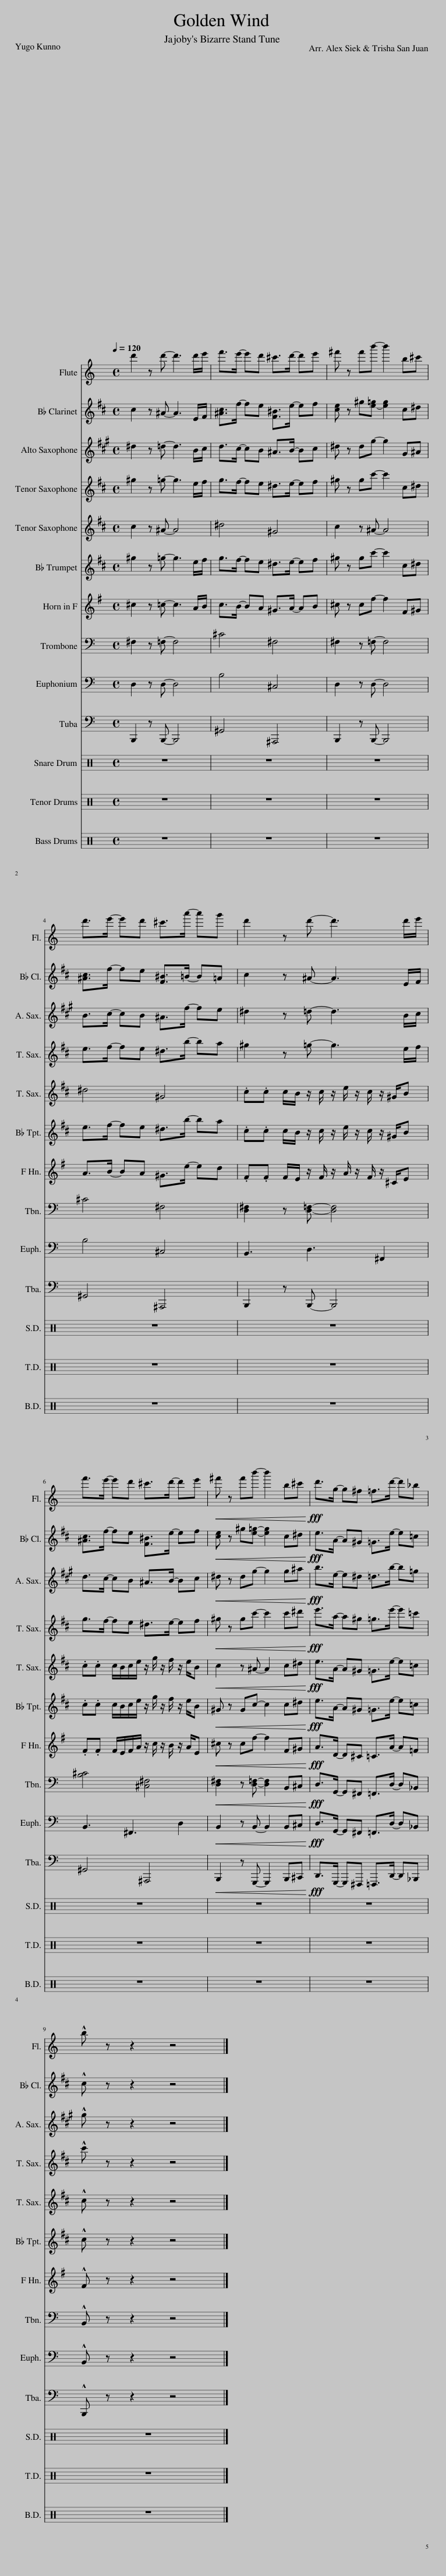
X:1
%%score 1 2 3 4 5 6 7 8 9 10
L:1/8
Q:1/4=120
M:4/4
I:linebreak $
K:C
V:1 treble
V:2 treble transpose=-2
V:3 treble transpose=-9
V:4 treble transpose=-14
V:5 treble transpose=-14
V:6 treble transpose=-2
V:7 treble transpose=-7
V:8 bass
V:9 bass
V:10 bass
V:1
 d'2 z d'- d'3 d'/e'/ | f'>e'- e'd' ^c'>d'- d'e' | ^f' z f'b'- b'2 b^c' |$ d'>e'- e'd' ^c'>a'- a'g' | d'2 z d'- d'3 d'/e'/ |$ %5
 f'>e'- e'd' ^c'>d'- d'e' |!<(! ^f' z f'b'- b'2 b^c'!<)! |!fff! d'>g- g^f =f>d'- d'_b |$ !^!b z z2 z4 |] %9
V:2
[K:D] c2 z ^A- A3 E/F/ | [^Ac]>f- fe [F^B]>e- ef | [ce] z ^g[e=g]- [eg]2 c^d |$ [^Ac]>f- fe [F^B]>=B- B=A | c2 z ^A- A3 E/F/ |$ %5
 [^Ac]>f- fe [F^B]>e- ef |!<(! [ce] z ^g[e=g]- [eg]2 c^d!<)! |!fff! e>A- A^G =G>e- e=c |$ !^!c z z2 z4 |] %9
V:3
[K:A] ^d2 z =d- d3 B/c/ | d>c- cB ^A>B- Bc | ^d z dg- g2 G^A |$ B>c- cB ^A>f- fe | ^d2 z =d- d3 B/c/ |$ %5
 d>c- cB ^A>B- Bc |!<(! ^d z dg- g2 g^a!<)! |!fff! b>e- e^d =d>b- b=g |$ !^!g z z2 z4 |] %9
V:4
[K:D] ^g2 z =g- g3 e/f/ | g>f- fe ^d>e- ef | ^g z gc'- c'2 c^d |$ e>f- fe ^d>b- ba | ^g2 z =g- g3 e/f/ |$ %5
 g>f- fe ^d>e- ef |!<(! ^g z gc'- c'2 c'^d'!<)! |!fff! e'>a- a^g =g>e'- e'=c' |$ !^!c' z z2 z4 |] %9
V:5
[K:D] c2 z ^A- A4 | ^d4 ^G4 | c2 z ^A- A4 |$ ^d4 ^G4 | .c.c c/B/ z/ c/ z/ e/ z/ c/ z/ ^G/B |$ %5
 .c.c c/B/c/e/ z/ g/ z/ f/ z/ e/B |!<(! c2 z ^A- A2 c^d!<)! |!fff! e>A- A^G =G>e- e=c |$ !^!c z z2 z4 |] %9
V:6
[K:D] ^g2 z =g- g3 e/f/ | g>f- fe ^d>e- ef | ^g z gc'- c'2 c^d |$ e>f- fe ^d>b- ba | .c.c c/B/ z/ c/ z/ e/ z/ c/ z/ ^G/B |$ %5
 .c.c c/B/c/e/ z/ g/ z/ f/ z/ e/B |!<(! ^G z Gc- c2 c^d!<)! |!fff! e>A- A^G =G>e- e=c |$ !^!c z z2 z4 |] %9
V:7
[K:G] ^c2 z =c- c3 A/B/ | c>B- BA ^G>A- AB | ^c z cf- f2 F^G |$ A>B- BA ^G>e- ed | .F.F F/E/ z/ F/ z/ A/ z/ F/ z/ ^C/E |$ %5
 .F.F F/E/F/A/ z/ c/ z/ B/ z/ A/E |!<(! ^c z cf- f2 F^G!<)! |!fff! A>D- D^C =C>A- A=F |$ !^!F z z2 z4 |] %9
V:8
 ^F,2 z =F,- F,4 | ^C4 ^F,4 | ^F,2 z =F,- F,4 |$ ^C4 ^F,4 | [D,^F,]2 z [D,=F,]- [D,F,]4 |$ %5
 [B,^C]4 [^C,^F,]4 |!<(! [D,^F,]2 z [D,=F,]- [D,F,]2 B,,^C,!<)! |!fff! D,>G,,- G,,^F,, =F,,>D,- D,_B,, |$ !^!B,, z z2 z4 |] %9
V:9
 D,2 z D,- D,4 | B,4 ^C,4 | D,2 z D,- D,4 |$ B,4 ^C,4 | B,,3 D,3 ^F,,2 |$ %5
 B,,3 ^F,,3 D,2 |!<(! B,,2 z B,,- B,,2 B,,^C,!<)! |!fff! D,>G,,- G,,^F,, =F,,>D,- D,_B,, |$ !^!B,, z z2 z4 |] %9
V:10
 B,,,2 z B,,,- B,,,4 | ^G,,4 ^A,,,4 | B,,,2 z B,,,- B,,,4 |$ ^G,,4 ^A,,,4 | B,,,2 z B,,,- B,,,4 |$ %5
 ^G,,4 ^A,,,4 |!<(! B,,,2 z G,,,- G,,,2 B,,,^C,,!<)! |!fff! D,,>G,,,- G,,,^F,,, =F,,,>D,,- D,,_B,,, |$ !^!B,,, z z2 z4 |] %9
